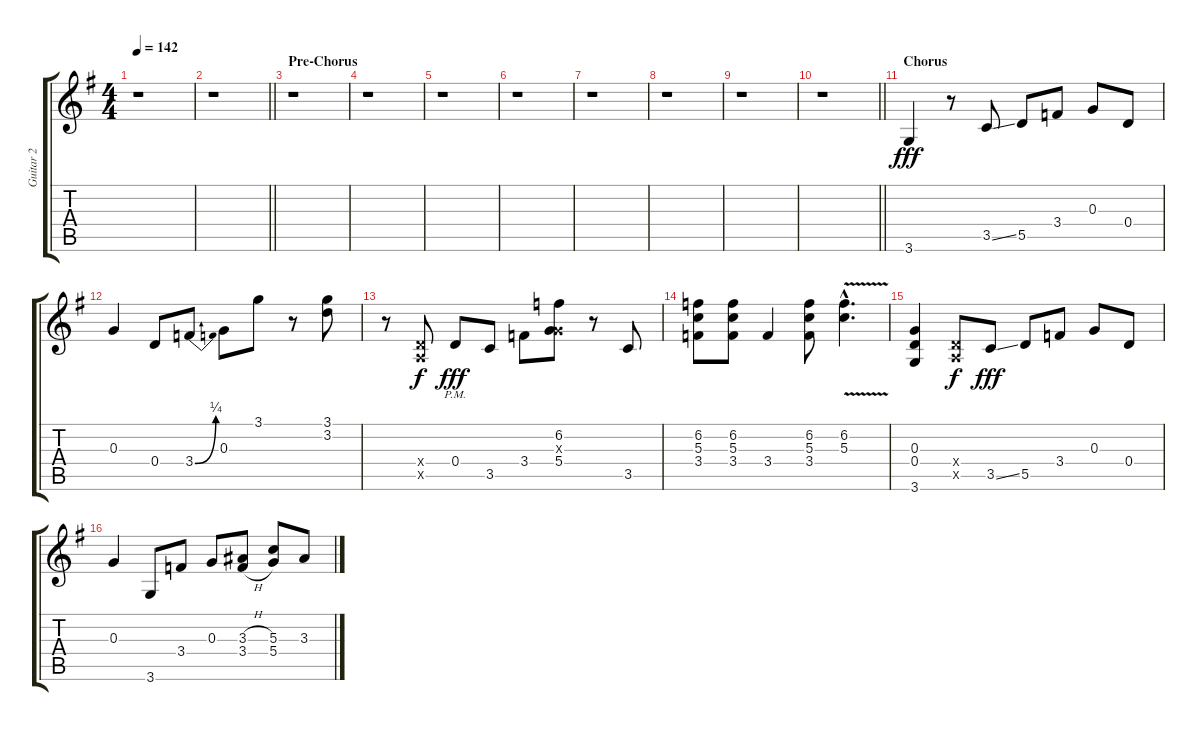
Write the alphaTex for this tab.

\track ("Guitar 2" "Guitar 2") {instrument electricguitarclean}
\staff {score tabs}
\tuning (E4 B3 G3 D3 A2 E2) {hide}
\ts (4 4)
\tempo 142
\clef g2
\ks g
r.1{dy f} |
\barLineRight lightlight
r.1 |
\section ("" "Pre-Chorus")
r.1 |
r.1 |
r.1 |
r.1 |
r.1 |
r.1 |
r.1 |
\barLineRight lightlight
r.1 |
\section ("" "Chorus")
3.6.4{dy fff} r.8 3.5{ss}.8 5.5.8 3.4.8 0.3.8 0.4.8 |
0.3.4 0.4.8 3.4{be (bend 0 0 60 1)}.8 0.3.8 3.1.8 r.8 (3.1 3.2).8 |
r.8 (0.4{x} 0.5{x}).8{dy f} 0.4{pm}.8{dy fff} 3.5.8 3.4.8 (6.2 0.3{x} 5.4).8 r.8 3.5.8 |
(6.2 5.3 3.4).8 (6.2 5.3 3.4).8 3.4.4 (6.2 5.3 3.4).8 (6.2{v hac} 5.3{v hac}).4{d} |
(0.3 0.4 3.6).4 (0.4{x} 0.5{x}).8{dy f} 3.5{ss}.8{dy fff} 5.5.8 3.4.8 0.3.8 0.4.8 |
0.3.4 3.6.8 3.4.8 0.3.8 (3.3{h} 3.4{h}).8 (5.3 5.4).8 3.3.8
